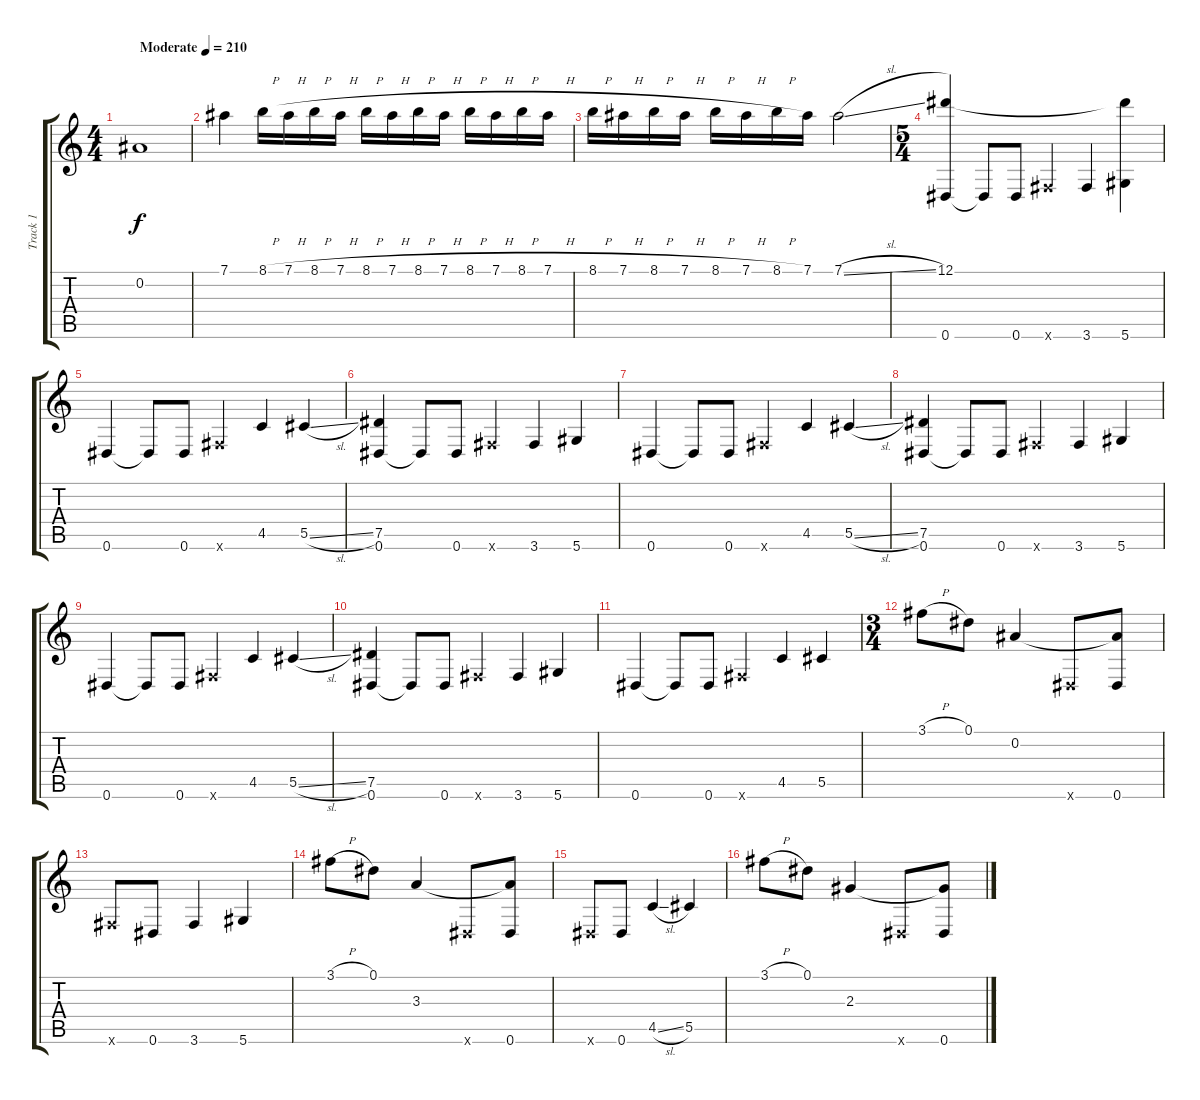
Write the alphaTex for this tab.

\track ("Track 1" "Track 1") {instrument acousticguitarsteel}
\staff {score tabs}
\tuning (Eb4 Bb3 Gb3 Db3 Ab2 Eb2) {hide}
\ts (4 4)
\tempo (210 "Moderate")
\clef g2
\ks c
0.2.1{dy f instrument acousticguitarsteel} |
7.1.4 8.1{h}.16 7.1{h}.16 8.1{h}.16 7.1{h}.16 8.1{h}.16 7.1{h}.16 8.1{h}.16 7.1{h}.16 8.1{h}.16 7.1{h}.16 8.1{h}.16 7.1{h}.16 |
8.1{h}.16 7.1{h}.16 8.1{h}.16 7.1{h}.16 8.1{h}.16 7.1{h}.16 8.1{h}.16 7.1.16 7.1{sl}.2 |
\ts (5 4)
(12.1 0.6).4 0.6{t}.8 0.6.8 3.6{x}.4 3.6.4 (12.1{t} 5.6).4 |
0.6.4 0.6{t}.8 0.6.8 3.6{x}.4 4.5.4 5.5{sl}.4 |
(7.5 0.6).4 0.6{t}.8 0.6.8 3.6{x}.4 3.6.4 5.6.4 |
0.6.4 0.6{t}.8 0.6.8 3.6{x}.4 4.5.4 5.5{sl}.4 |
(7.5 0.6).4 0.6{t}.8 0.6.8 3.6{x}.4 3.6.4 5.6.4 |
0.6.4 0.6{t}.8 0.6.8 3.6{x}.4 4.5.4 5.5{sl}.4 |
(7.5 0.6).4 0.6{t}.8 0.6.8 3.6{x}.4 3.6.4 5.6.4 |
0.6.4 0.6{t}.8 0.6.8 3.6{x}.4 4.5.4 5.5.4 |
\ts (3 4)
3.1{h}.8 0.1.8 0.2.4 0.6{x}.8 (0.2{t} 0.6).8 |
3.6{x}.8 0.6.8 3.6.4 5.6.4 |
3.1{h}.8 0.1.8 3.3.4 0.6{x}.8 (3.3{t} 0.6).8 |
0.6{x}.8 0.6.8 4.5{sl}.4 5.5.4 |
3.1{h}.8 0.1.8 2.3.4 0.6{x}.8 (2.3{t} 0.6).8
